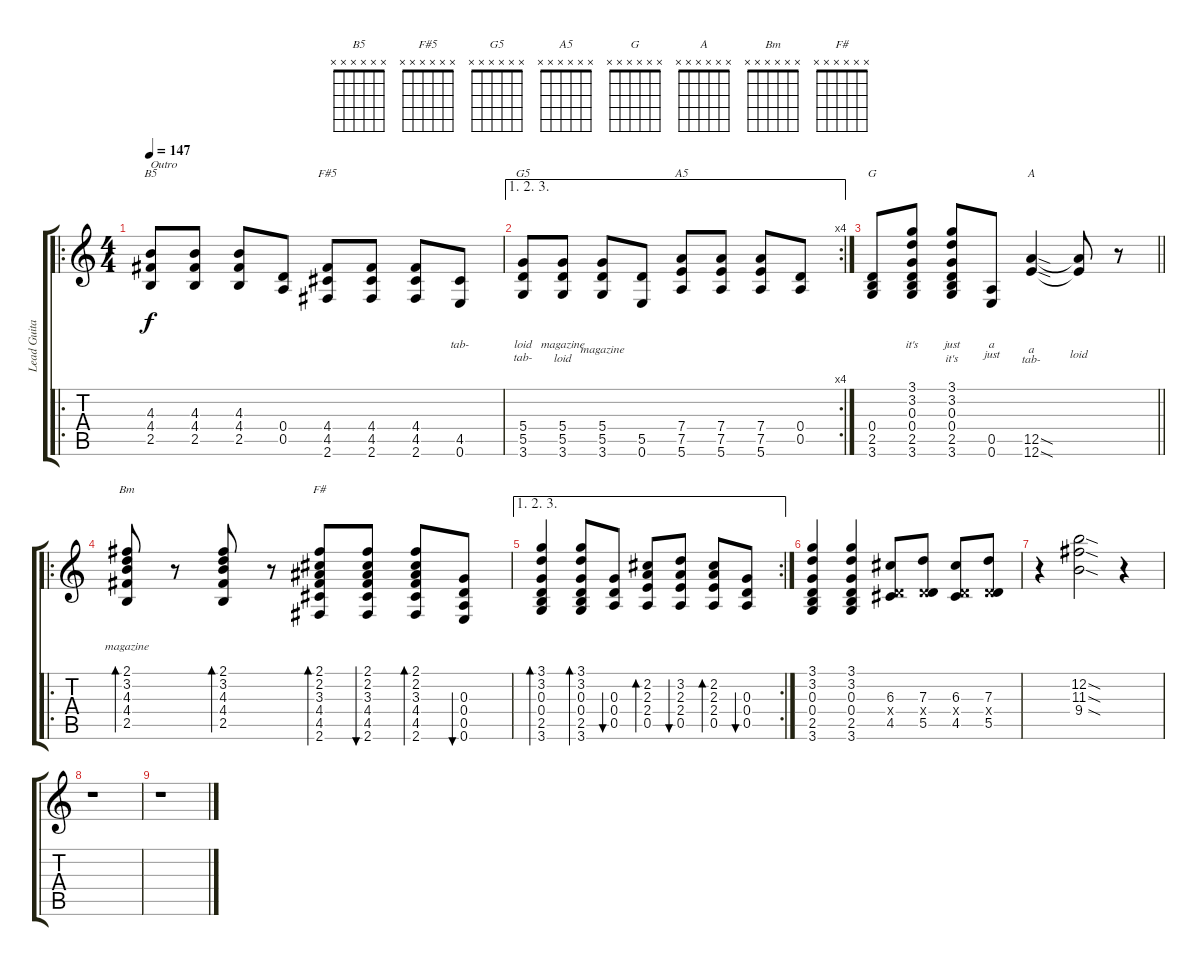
\track ("Lead Guitar" "Lead Guita") {instrument overdrivenguitar}
\staff {score tabs}
\tuning (E4 B3 G3 D3 A2 E2) {hide}
\chord ("B5" x x x x x x)
\chord ("F#5" x x x x x x)
\chord ("G5" x x x x x x)
\chord ("A5" x x x x x x)
\chord ("G" x x x x x x)
\chord ("A" x x x x x x)
\chord ("Bm" x x x x x x)
\chord ("F#" x x x x x x)
\ro
\ts (4 4)
\tempo 147
\clef g2
\ks c
(4.3 4.4 2.5).8{ch "B5" txt "Outro" lyrics (0 "") lyrics (1 "") lyrics (2 "") lyrics (3 "") lyrics (4 "") dy f} (4.3 4.4 2.5).8{lyrics (0 "") lyrics (1 "") lyrics (2 "") lyrics (3 "") lyrics (4 "")} (4.3 4.4 2.5).8{lyrics (0 "") lyrics (1 "") lyrics (2 "") lyrics (3 "") lyrics (4 "")} (0.4 0.5).8{lyrics (0 "") lyrics (1 "") lyrics (2 "") lyrics (3 "") lyrics (4 "")} (4.4 4.5 2.6).8{ch "F#5" lyrics (0 "") lyrics (1 "") lyrics (2 "") lyrics (3 "") lyrics (4 "")} (4.4 4.5 2.6).8{lyrics (0 "") lyrics (1 "") lyrics (2 "") lyrics (3 "") lyrics (4 "")} (4.4 4.5 2.6).8{lyrics (0 "") lyrics (1 "") lyrics (2 "") lyrics (3 "") lyrics (4 "")} (4.5 0.6).8{lyrics (0 "") lyrics (1 "tab-") lyrics (2 "") lyrics (3 "") lyrics (4 "")} |
\ae (1 2 3)
\rc 4
(5.4 5.5 3.6).8{ch "G5" lyrics (0 "") lyrics (1 "loid") lyrics (2 "tab-") lyrics (3 "") lyrics (4 "")} (5.4 5.5 3.6).8{lyrics (0 "") lyrics (1 "magazine") lyrics (2 "loid") lyrics (3 "") lyrics (4 "")} (5.4 5.5 3.6).8{lyrics (0 "") lyrics (1 "") lyrics (2 "magazine") lyrics (3 "") lyrics (4 "")} (5.5 0.6).8{lyrics (0 "") lyrics (1 "") lyrics (2 "") lyrics (3 "") lyrics (4 "")} (7.4 7.5 5.6).8{ch "A5" lyrics (0 "") lyrics (1 "") lyrics (2 "") lyrics (3 "") lyrics (4 "")} (7.4 7.5 5.6).8{lyrics (0 "") lyrics (1 "") lyrics (2 "") lyrics (3 "") lyrics (4 "")} (7.4 7.5 5.6).8{lyrics (0 "") lyrics (1 "") lyrics (2 "") lyrics (3 "") lyrics (4 "")} (0.4 0.5).8{lyrics (0 "") lyrics (1 "") lyrics (2 "") lyrics (3 "") lyrics (4 "")} |
\barLineRight lightlight
(0.4 2.5 3.6).8{ch "G" lyrics (0 "") lyrics (1 "") lyrics (2 "") lyrics (3 "") lyrics (4 "")} (3.1 3.2 0.3 0.4 2.5 3.6).8{lyrics (0 "") lyrics (1 "it's") lyrics (2 "") lyrics (3 "") lyrics (4 "")} (3.1 3.2 0.3 0.4 2.5 3.6).8{lyrics (0 "") lyrics (1 "just") lyrics (2 "it's") lyrics (3 "") lyrics (4 "")} (0.5 0.6).8{lyrics (0 "") lyrics (1 "a") lyrics (2 "just") lyrics (3 "") lyrics (4 "")} (12.5{sod} 12.6{sod}).4{ch "A" lyrics (0 "") lyrics (1 "") lyrics (2 "a") lyrics (3 "tab-") lyrics (4 "")} (12.5{t} 12.6{t}).8{lyrics (0 "") lyrics (1 "") lyrics (2 "") lyrics (3 "loid") lyrics (4 "")} r.8 |
\ro
(2.1 3.2 4.3 4.4 2.5).8{bd 30 ch "Bm" lyrics (0 "") lyrics (1 "") lyrics (2 "") lyrics (3 "magazine") lyrics (4 "")} r.8 (2.1 3.2 4.3 4.4 2.5).8{bd 30 lyrics (0 "") lyrics (1 "") lyrics (2 "") lyrics (3 "") lyrics (4 "")} r.8 (2.1 2.2 3.3 4.4 4.5 2.6).8{bd 30 ch "F#"} (2.1 2.2 3.3 4.4 4.5 2.6).8{bu 30} (2.1 2.2 3.3 4.4 4.5 2.6).8{bd 30} (0.3 0.4 0.5 0.6).8{bu 30} |
\ae (1 2 3)
\rc 2
(3.1 3.2 0.3 0.4 2.5 3.6).4{bd 30} (3.1 3.2 0.3 0.4 2.5 3.6).8{bd 30} (0.3 0.4 0.5).8{bu 30} (2.2 2.3 2.4 0.5).8{bd 30} (3.2 2.3 2.4 0.5).8{bu 30} (2.2 2.3 2.4 0.5).8{bd 30} (0.3 0.4 0.5).8{bu 30} |
(3.1 3.2 0.3 0.4 2.5 3.6).4 (3.1 3.2 0.3 0.4 2.5 3.6).4 (6.3 0.4{x} 4.5).8 (7.3 0.4{x} 5.5).8 (6.3 0.4{x} 4.5).8 (7.3 0.4{x} 5.5).8 |
r.4 (12.2{sod} 11.3{sod} 9.4{sod}).2 r.4 |
r.1 |
r.1
